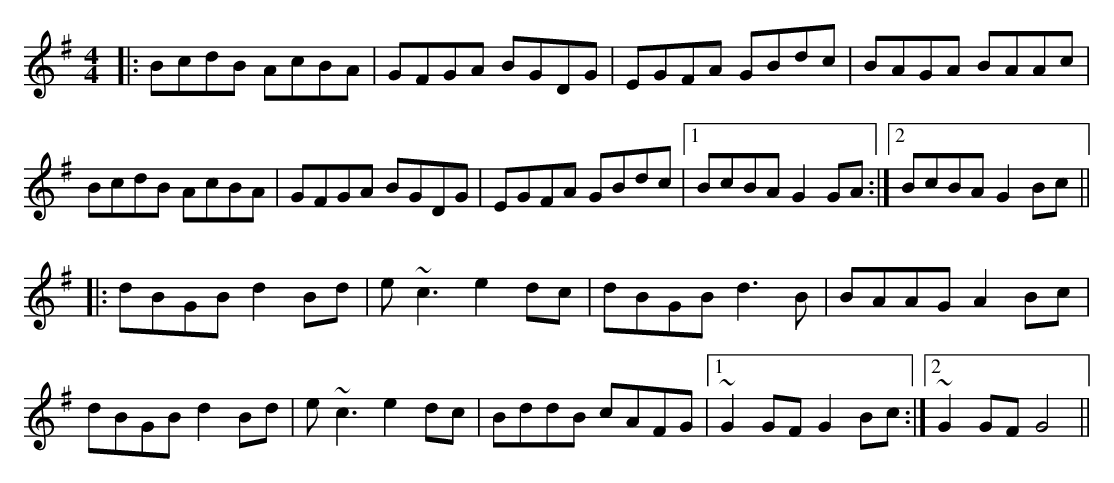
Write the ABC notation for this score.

X:1
M:4/4
K:G
|:BcdB AcBA|GFGA BGDG|EGFA GBdc| BAGA BAAc|
BcdB AcBA|GFGA BGDG|EGFA GBdc|1 BcBA G2GA :|2 BcBA G2Bc ||
|:dBGB d2Bd|e~c3 e2dc|dBGB d3B| BAAG A2Bc|
dBGB d2Bd|e~c3 e2dc|BddB cAFG|1 ~G2GF G2Bc:|2 ~G2GF G4||
